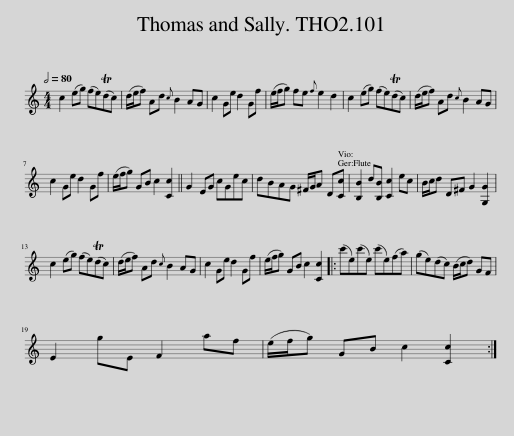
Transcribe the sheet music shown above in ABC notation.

X:1
L:1/8
Q:1/2=80
M:4/4
I:linebreak $
K:C
V:1 treble
V:1
 c2 (eg) (fe)(Tdc) | (d/e/f) Ad{c} B2 AG | c2 Ge d2 Gf | (e/f/g) fe{f} e2 d2 | c2 (eg) (fe)(Tdc) | %5
 (d/e/f) Ad{c} B2 AG |$ c2 Ge d2 Gf | (e/f/g) GB c2 [Cc]2 || G2 EG cGec | dBAG ^F/G/A D[Cc] | %10
 [B,B]2 d[B,B] [Cc]2 ec | B/c/d D^F G2 [G,G]2 |$ c2 (eg) (fe)(Tdc) | (d/e/f) Ad{c} B2 AG | c2 Ge d2 Gf | %15
 (e/f/g) GB c2 [Cc]2 |: (c'e)(c'e) (c'e)(fa) | (ge)(dc) (B/c/d) GF |$ E2 gE F2 af | (e/f/g) GB c2 [Cc]2 :| %20
